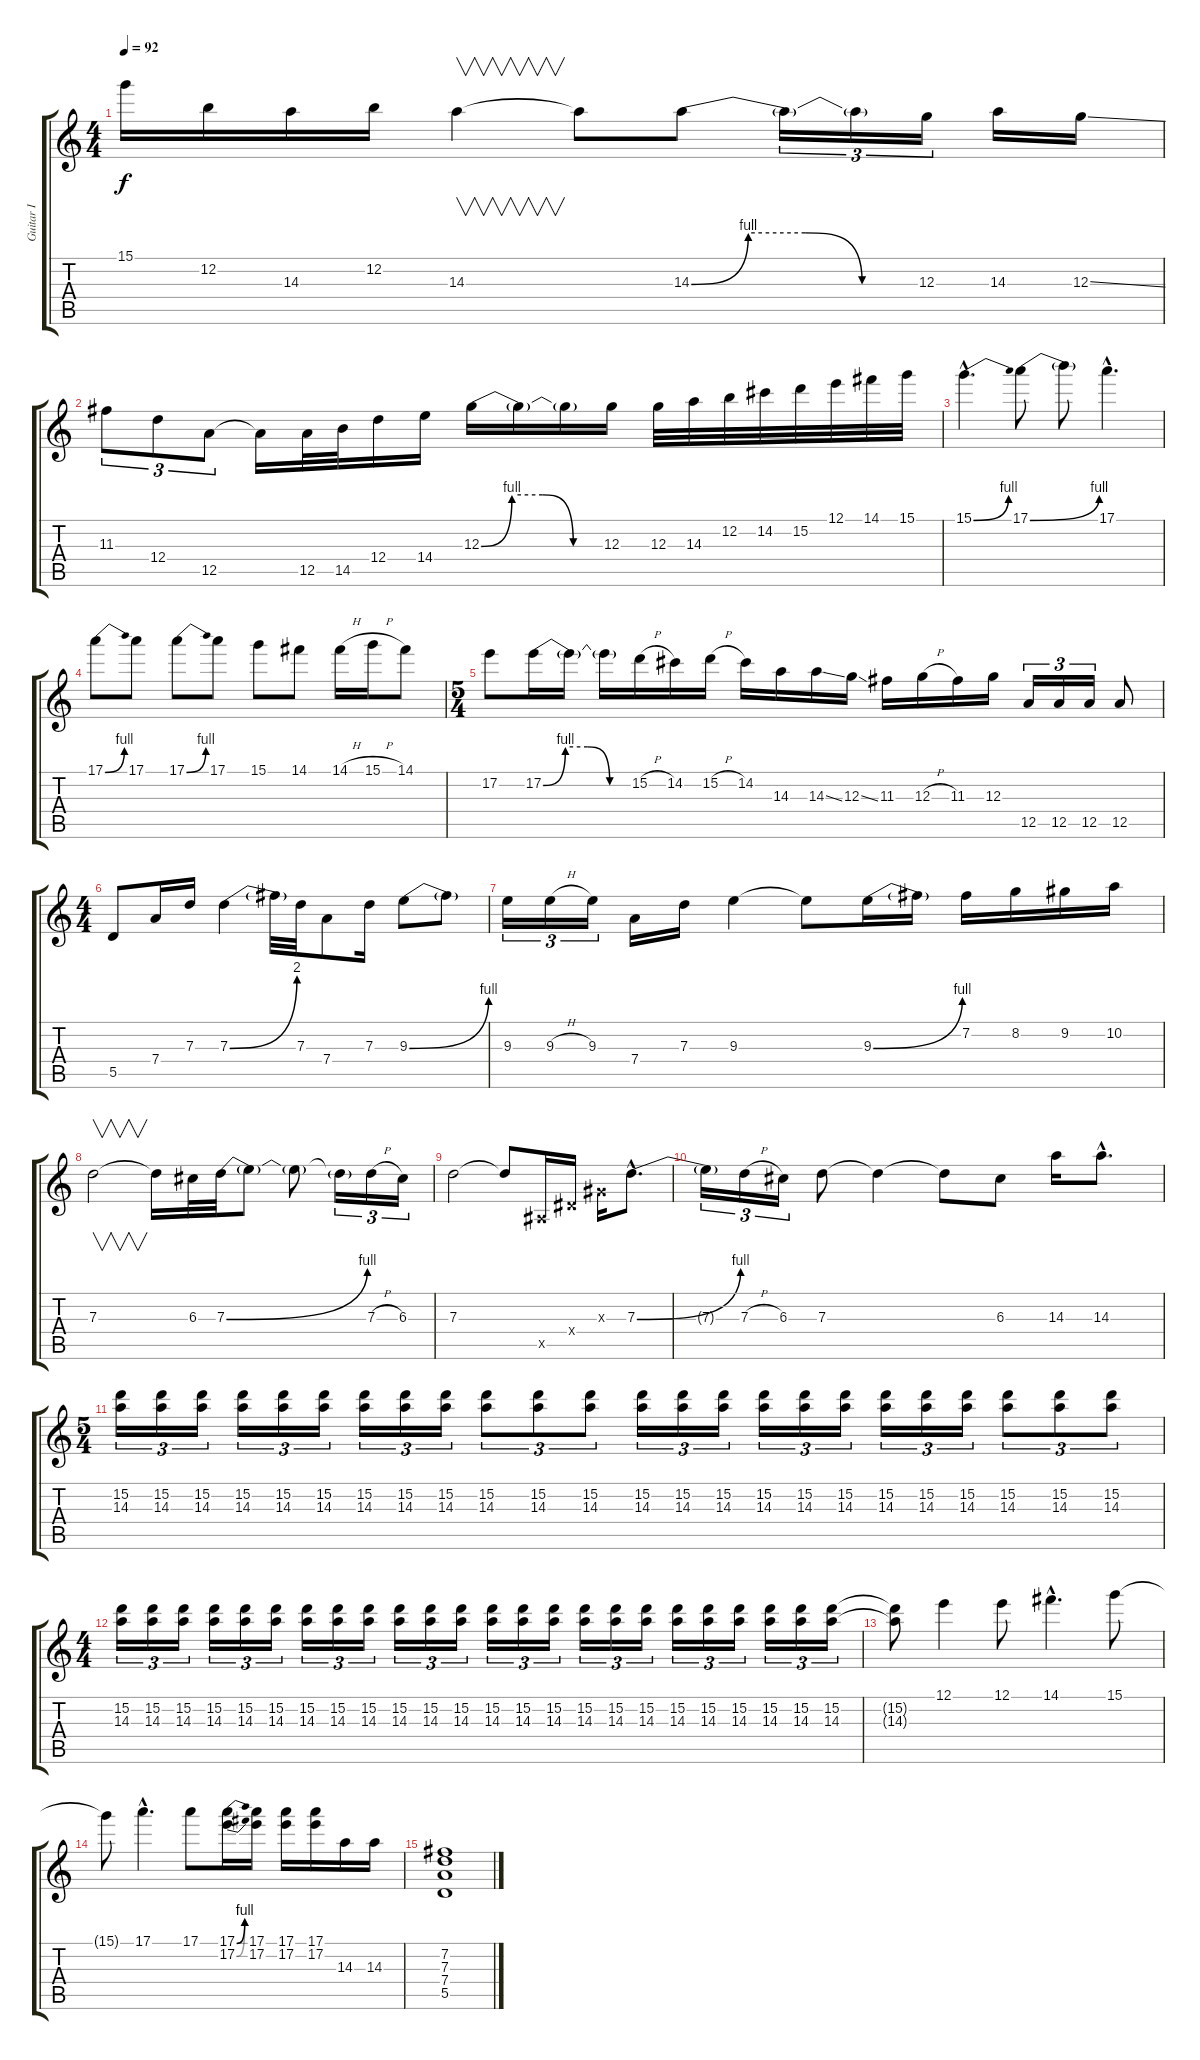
\track ("Guitar I" "Guitar I") {instrument distortionguitar}
\staff {score tabs}
\tuning (E4 B3 G3 D3 A2 E2) {hide}
\ts (4 4)
\tempo 92
\clef g2
\ks c
15.1.16{dy f} 12.2.16 14.3.16 12.2.16 14.3.4{v} 14.3{t}.8 14.3{be (custom 0 0 15 4 30 4 45 0 60 0)}.8 14.3{t}.16{tu (3 2)} 14.3{t}.16{tu (3 2)} 12.3.16{tu (3 2)} 14.3.16 12.3{ss}.16 |
11.3.8{tu (3 2)} 12.4.8{tu (3 2)} 12.5.8{tu (3 2)} 12.5{t}.16 12.5.32 14.5.32 12.4.16 14.4.16 12.3{be (custom 0 0 15 4 30 4 45 0 60 0)}.16 12.3{t}.16 12.3{t}.16 12.3.16 12.3.32 14.3.32 12.2.32 14.2.32 15.2.32 12.1.32 14.1.32 15.1.32 |
15.1{be (bend 0 0 60 4) hac}.4{d} 17.1{be (bend 0 0 60 4)}.8 17.1{t}.8 17.1{hac}.4{d} |
17.1{be (bend 0 0 60 4)}.8 17.1.8 17.1{be (bend 0 0 60 4)}.8 17.1.8 15.1.8 14.1.8 14.1{h}.16 15.1{h}.16 14.1.8 |
\ts (5 4)
17.2.8 17.2{be (custom 0 0 15 4 30 4 45 0 60 0)}.16 17.2{t}.16 17.2{t}.16 15.2{h}.16 14.2.16 15.2{h}.16 14.2.16 14.3.16 14.3{ss}.16 12.3{ss}.16 11.3.16 12.3{h}.16 11.3.16 12.3.16 12.5.16{tu (3 2)} 12.5.16{tu (3 2)} 12.5.16{tu (3 2)} 12.5.8 |
\ts (4 4)
5.5.8 7.4.16 7.3.16 7.3{be (bend 0 0 60 8)}.4 7.3{t}.32 7.3.32 7.4.8 7.3.16 9.3{be (bend 0 0 60 4)}.8 9.3{t}.8 |
9.3.16{tu (3 2)} 9.3{h}.16{tu (3 2)} 9.3.16{tu (3 2)} 7.4.16 7.3.16 9.3.4 9.3{t}.8 9.3{be (bend 0 0 60 4)}.16 9.3{t}.16 7.2.16 8.2.16 9.2.16 10.2.16 |
7.3.2{v} 7.3{t}.16 6.3.32 7.3{be (bend 0 0 60 4)}.32 7.3{t}.8 7.3{t}.8 7.3{t}.16{tu (3 2)} 7.3{h}.16{tu (3 2)} 6.3.16{tu (3 2)} |
7.3.2 7.3{t}.8 1.5{x}.16 1.4{x}.16 1.3{x}.16 7.3{be (bend 0 0 60 4) hac}.8{d} |
7.3{t}.16{tu (3 2)} 7.3{h}.16{tu (3 2)} 6.3.16{tu (3 2)} 7.3.8 7.3{t}.4 7.3{t}.8 6.3.8 14.3.16 14.3{hac}.8{d} |
\ts (5 4)
(15.2 14.3).16{tu (3 2)} (15.2 14.3).16{tu (3 2)} (15.2 14.3).16{tu (3 2)} (15.2 14.3).16{tu (3 2)} (15.2 14.3).16{tu (3 2)} (15.2 14.3).16{tu (3 2)} (15.2 14.3).16{tu (3 2)} (15.2 14.3).16{tu (3 2)} (15.2 14.3).16{tu (3 2)} (15.2 14.3).8{tu (3 2)} (15.2 14.3).8{tu (3 2)} (15.2 14.3).8{tu (3 2)} (15.2 14.3).16{tu (3 2)} (15.2 14.3).16{tu (3 2)} (15.2 14.3).16{tu (3 2)} (15.2 14.3).16{tu (3 2)} (15.2 14.3).16{tu (3 2)} (15.2 14.3).16{tu (3 2)} (15.2 14.3).16{tu (3 2)} (15.2 14.3).16{tu (3 2)} (15.2 14.3).16{tu (3 2)} (15.2 14.3).8{tu (3 2)} (15.2 14.3).8{tu (3 2)} (15.2 14.3).8{tu (3 2)} |
\ts (4 4)
(15.2 14.3).16{tu (3 2)} (15.2 14.3).16{tu (3 2)} (15.2 14.3).16{tu (3 2)} (15.2 14.3).16{tu (3 2)} (15.2 14.3).16{tu (3 2)} (15.2 14.3).16{tu (3 2)} (15.2 14.3).16{tu (3 2)} (15.2 14.3).16{tu (3 2)} (15.2 14.3).16{tu (3 2)} (15.2 14.3).16{tu (3 2)} (15.2 14.3).16{tu (3 2)} (15.2 14.3).16{tu (3 2)} (15.2 14.3).16{tu (3 2)} (15.2 14.3).16{tu (3 2)} (15.2 14.3).16{tu (3 2)} (15.2 14.3).16{tu (3 2)} (15.2 14.3).16{tu (3 2)} (15.2 14.3).16{tu (3 2)} (15.2 14.3).16{tu (3 2)} (15.2 14.3).16{tu (3 2)} (15.2 14.3).16{tu (3 2)} (15.2 14.3).16{tu (3 2)} (15.2 14.3).16{tu (3 2)} (15.2 14.3).16{tu (3 2)} |
(15.2{t} 14.3{t}).8 12.1.4 12.1.8 14.1{hac}.4{d} 15.1.8 |
15.1{t}.8 17.1{hac}.4{d} 17.1.8 (17.1{be (bend 0 0 60 4)} 17.2{be (bend 0 0 60 4)}).16 (17.1 17.2).16 (17.1 17.2).16 (17.1 17.2).16 14.3.16 14.3.16 |
(7.2 7.3 7.4 5.5).1
